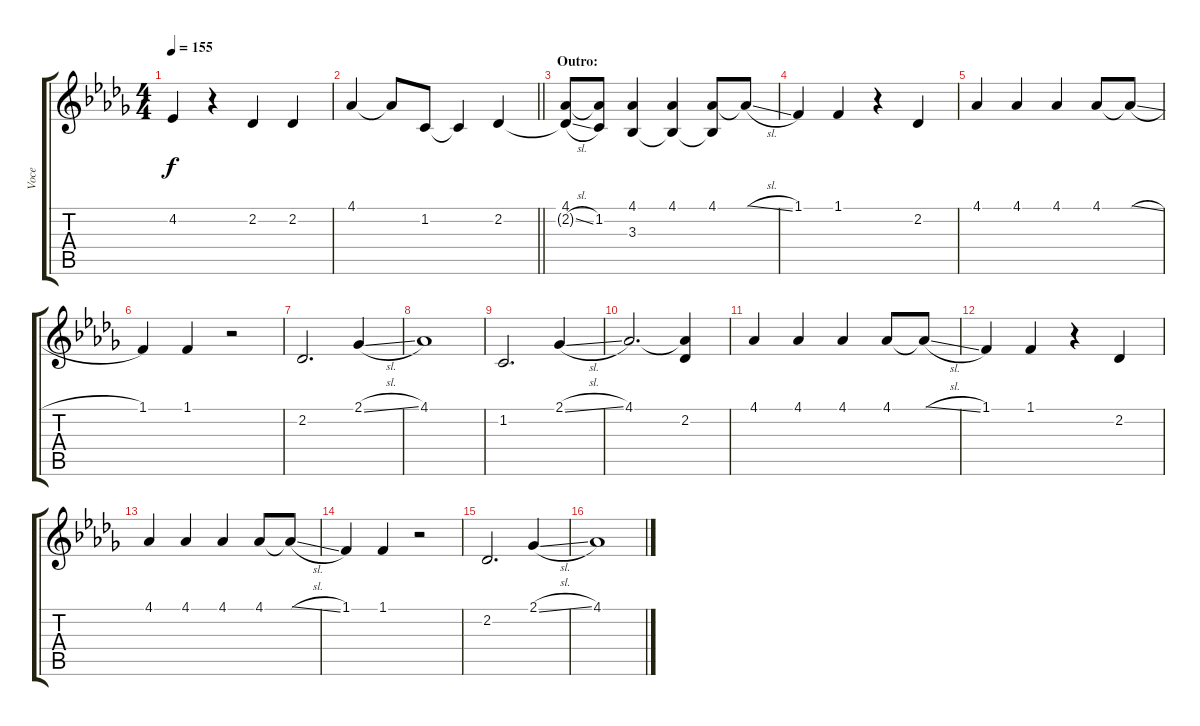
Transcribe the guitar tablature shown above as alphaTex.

\track ("Voce" "Voce") {instrument clarinet}
\staff {score tabs}
\tuning (E4 B3 G3 D3 A2 E2) {hide}
\ts (4 4)
\tempo 155
\clef g2
\ks bbminor
4.2{t}.4{dy f} r.4 2.2.4 2.2.4 |
\barLineRight lightlight
4.1.4 4.1{t}.8 1.2.8 1.2{t}.4 2.2.4 |
\section ("" "Outro:")
(4.1 2.2{sl t}).8 (4.1{t} 1.2).8 (4.1 3.3).4 (4.1 3.3{t}).4 (4.1 3.3{t}).8 4.1{sl t}.8 |
1.1.4 1.1.4 r.4 2.2.4 |
4.1.4 4.1.4 4.1.4 4.1.8 4.1{sl t}.8 |
1.1.4 1.1.4 r.2 |
2.2.2{d} 2.1{sl}.4 |
4.1.1 |
1.2.2{d} 2.1{sl}.4 |
4.1.2{d} (4.1{t} 2.2).4 |
4.1.4 4.1.4 4.1.4 4.1.8 4.1{sl t}.8 |
1.1.4 1.1.4 r.4 2.2.4 |
4.1.4 4.1.4 4.1.4 4.1.8 4.1{sl t}.8 |
1.1.4 1.1.4 r.2 |
2.2.2{d} 2.1{sl}.4 |
4.1.1
